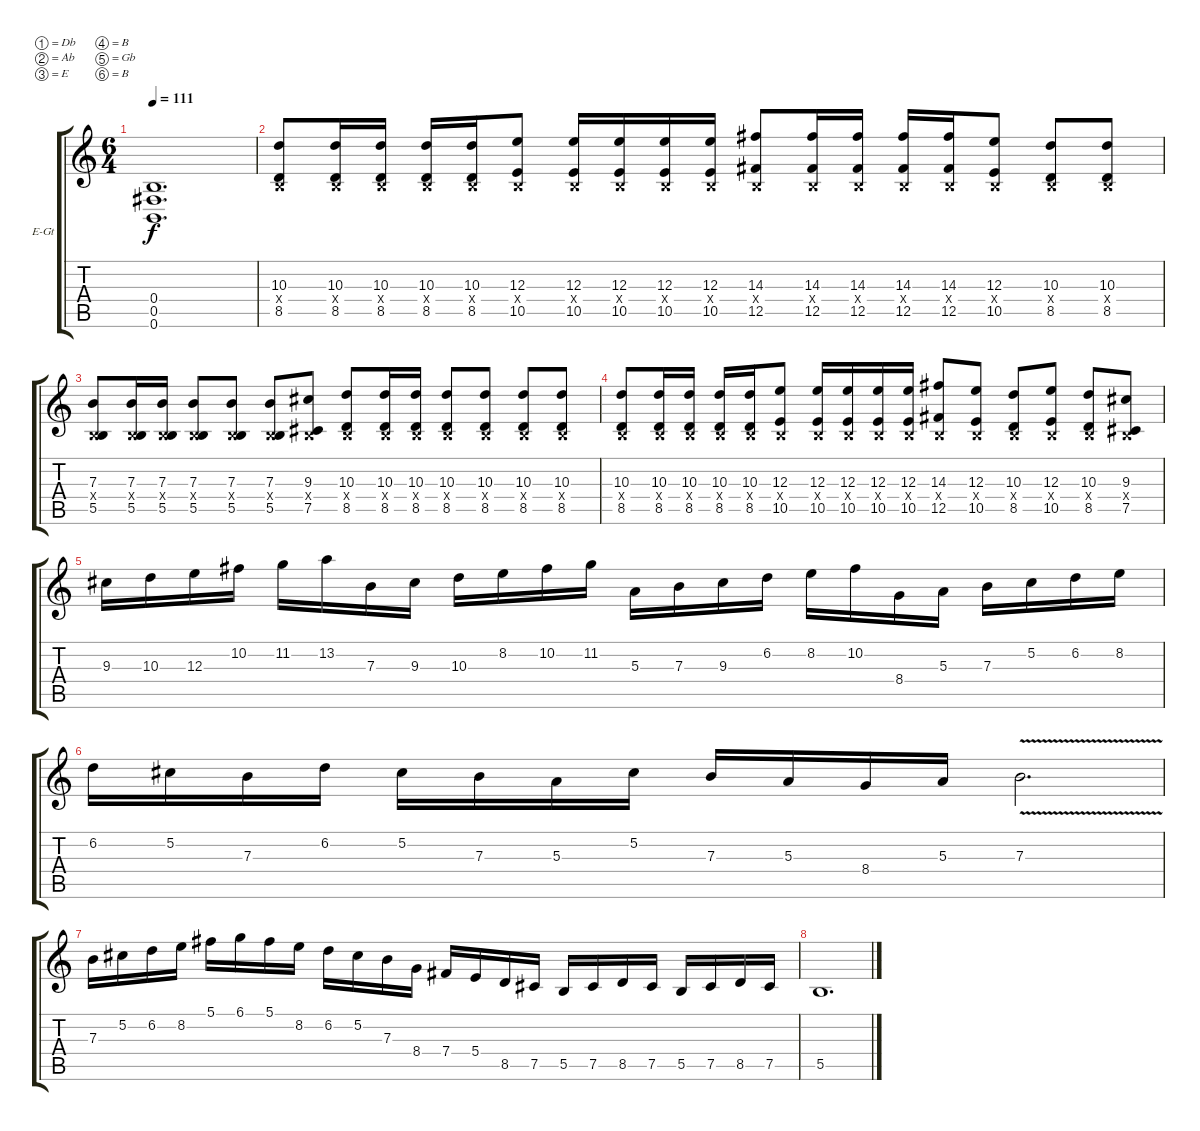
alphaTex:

\bracketExtendMode groupsimilarinstruments
\firstSystemTrackNameOrientation horizontal
\otherSystemsTrackNameOrientation horizontal
\track ("Chris Storey (Guitar)" "E-Gt") {instrument distortionguitar}
\staff {score tabs}
\tuning (Db4 Ab3 E3 B2 Gb2 B1)
\ts (6 4)
\tempo 111
\clef g2
\ks c
(0.4{t} 0.5{t} 0.6{t}).1{d dy f} |
(10.3 0.4{x} 8.5).8 (10.3 0.4{x} 8.5).16 (10.3 0.4{x} 8.5).16 (10.3 0.4{x} 8.5).16 (10.3 0.4{x} 8.5).16 (12.3 0.4{x} 10.5).8 (12.3 0.4{x} 10.5).16 (12.3 0.4{x} 10.5).16 (12.3 0.4{x} 10.5).16 (12.3 0.4{x} 10.5).16 (14.3 0.4{x} 12.5).8 (14.3 0.4{x} 12.5).16 (14.3 0.4{x} 12.5).16 (14.3 0.4{x} 12.5).16 (14.3 0.4{x} 12.5).16 (12.3 0.4{x} 10.5).8 (10.3 0.4{x} 8.5).8 (10.3 0.4{x} 8.5).8 |
(7.3 0.4{x} 5.5).8 (7.3 0.4{x} 5.5).16 (7.3 0.4{x} 5.5).16 (7.3 0.4{x} 5.5).8 (7.3 0.4{x} 5.5).8 (7.3 0.4{x} 5.5).8 (9.3 0.4{x} 7.5).8 (10.3 0.4{x} 8.5).8 (10.3 0.4{x} 8.5).16 (10.3 0.4{x} 8.5).16 (10.3 0.4{x} 8.5).8 (10.3 0.4{x} 8.5).8 (10.3 0.4{x} 8.5).8 (10.3 0.4{x} 8.5).8 |
(10.3 0.4{x} 8.5).8 (10.3 0.4{x} 8.5).16 (10.3 0.4{x} 8.5).16 (10.3 0.4{x} 8.5).16 (10.3 0.4{x} 8.5).16 (12.3 0.4{x} 10.5).8 (12.3 0.4{x} 10.5).16 (12.3 0.4{x} 10.5).16 (12.3 0.4{x} 10.5).16 (12.3 0.4{x} 10.5).16 (14.3 0.4{x} 12.5).8 (12.3 0.4{x} 10.5).8 (10.3 0.4{x} 8.5).8 (12.3 0.4{x} 10.5).8 (10.3 0.4{x} 8.5).8 (9.3 0.4{x} 7.5).8 |
9.3.16 10.3.16 12.3.16 10.2.16 11.2.16 13.2.16 7.3.16 9.3.16 10.3.16 8.2.16 10.2.16 11.2.16 5.3.16 7.3.16 9.3.16 6.2.16 8.2.16 10.2.16 8.4.16 5.3.16 7.3.16 5.2.16 6.2.16 8.2.16 |
6.2.16 5.2.16 7.3.16 6.2.16 5.2.16 7.3.16 5.3.16 5.2.16 7.3.16 5.3.16 8.4.16 5.3.16 7.3{v}.2{d} |
7.3.16 5.2.16 6.2.16 8.2.16 5.1.16 6.1.16 5.1.16 8.2.16 6.2.16 5.2.16 7.3.16 8.4.16 7.4.16 5.4.16 8.5.16 7.5.16 5.5.16 7.5.16 8.5.16 7.5.16 5.5.16 7.5.16 8.5.16 7.5.16 |
5.5.1{d}
